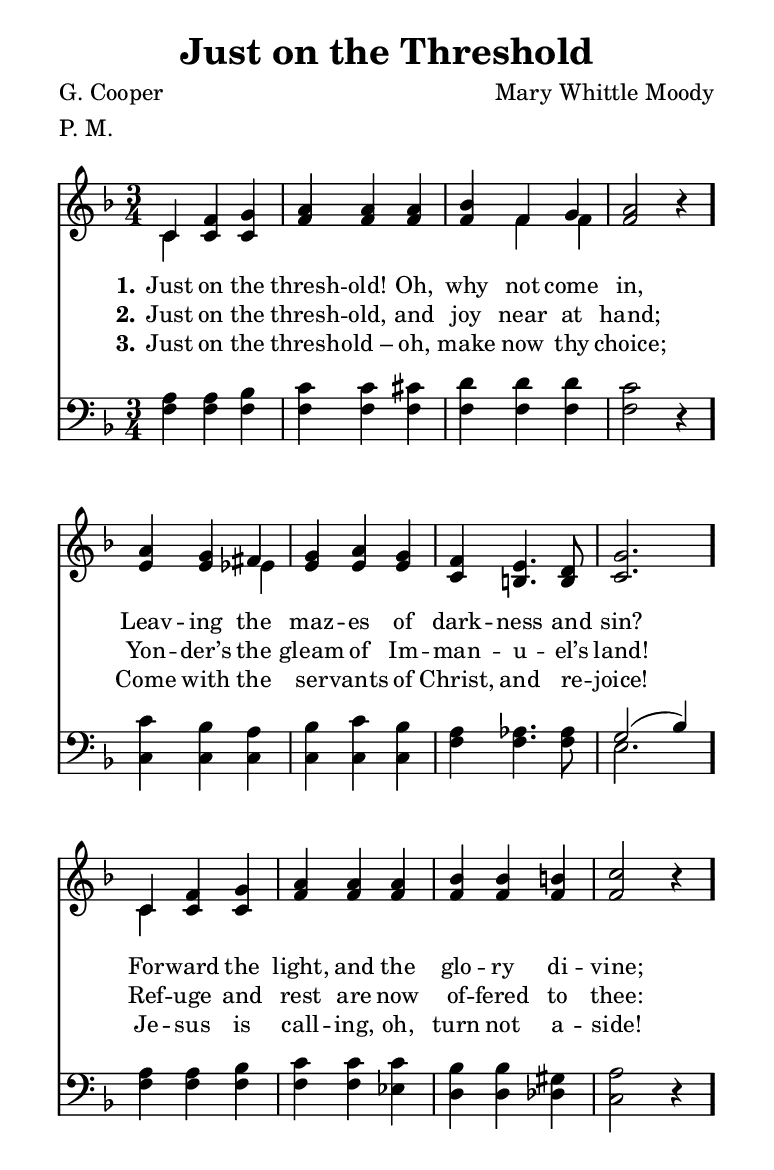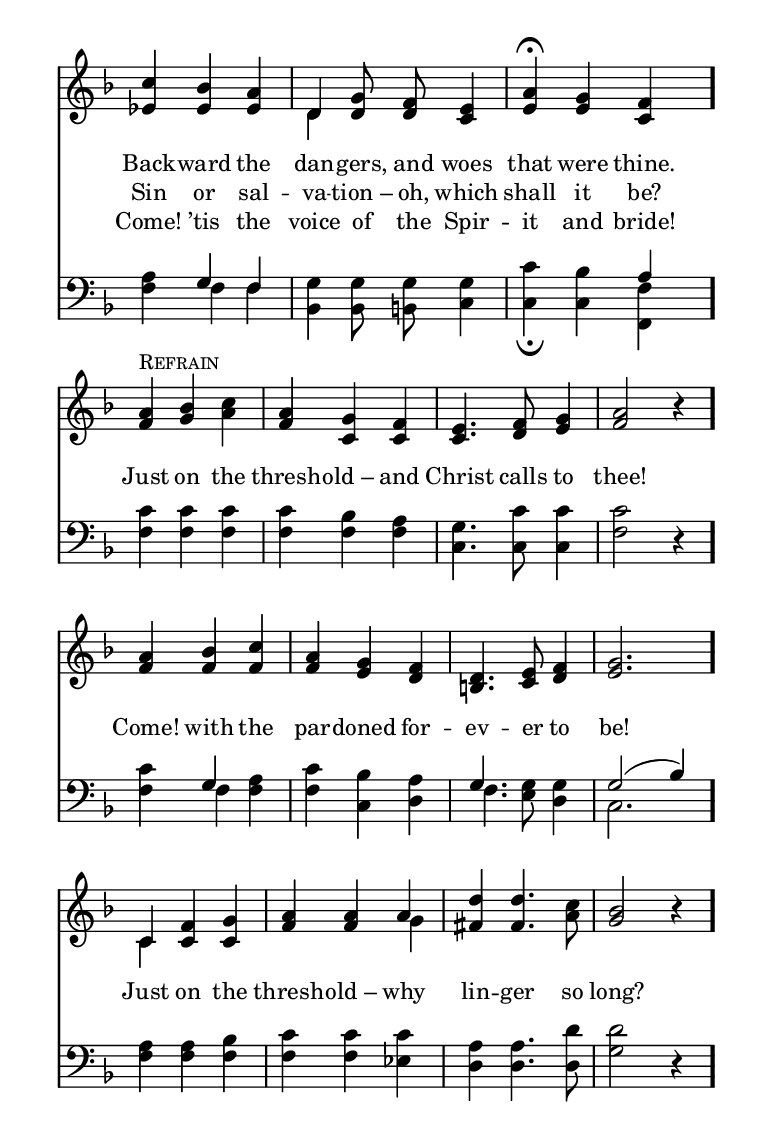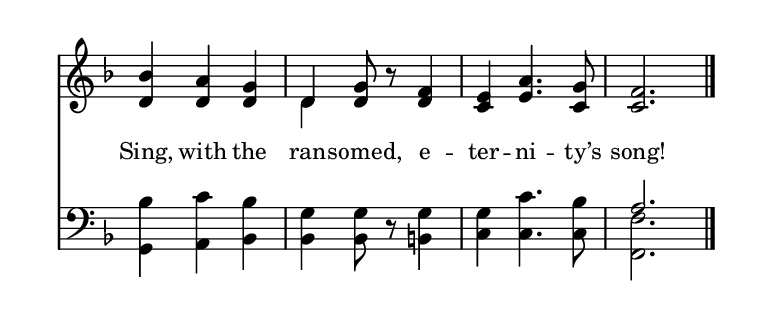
\include "common/global.ily"
\paper {
  \include "common/paper.ily"
  ragged-last-bottom = ##t
  systems-per-page = #(cond (is-eogsized 4) (#t #f))
  system-count = #(cond (is-eogsized 6) (#t #f))
}

\header{
  %gospel
  hymnnumber = "98"
  title = "Just on the Threshold"
  tunename = "Moment by Moment"
  meter = "P. M."
  poet = "G. Cooper"
  composer = "Mary Whittle Moody"
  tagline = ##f
}

% for fermata in MIDI
ta = { \tempo 4=120 }
tb = { \tempo 4=60 }

patternAA = { c4 c4 c4 | c4 c4 c4 | c4 c4 c4 | c2 c4 }
patternBA = { c4 c4 c4 | c4 c4 c4 | c4 c4. c8 | c2. }
patternBB = { c4 c4 c4 | c4 c4 c4 | c4 c4. c8 | c2( c4) }
patternCA = { c4 c4 c4 | c4 c8 c8 c4 | c4 \tb c4 \ta c4 | c2. }
patternDA = { c4 c4 c4 | c4 c4 c4 | c4. c8 c4 | c2 c4 }
patternEA = { c4 c4 c4 | c4 c4 c4 | c4. c8 c4 | c2. }
patternEB = { c4 c4 c4 | c4 c4 c4 | c4. c8 c4 | c2( c4) }
patternFA = { c4 c4 c4 | c4 c4 c4 | c4 c4. c8 | c2 c4 }
patternGA = { c4 c4 c4 | c4 c8 r8 c4 | c4 c4. c8 | c2. }

global = {
  \include "common/overrides.ily"
  \override Staff.TimeSignature.style = #'numbered
  \time 3/4
  \override Score.MetronomeMark.transparent = ##t % hide all fermata changes too
  \ta
  \key f \major
  \autoBeamOff
}

notesSoprano = {
\global
\relative c' {

  \changePitch \patternAA { c f g | a a a | bes f g | a r }
  \changePitch \patternBA { a g fis | g a g | f e d | g }
  \changePitch \patternAA { c, f g | a a a | bes bes b | c r }
  \changePitch \patternCA { c bes a | d, g f | e a \fermata g | f }

  << s^\markup { \small \caps "Refrain" }
  \changePitch \patternDA { a bes c | a g f | e f g | a r } >> \eogbreak
  \changePitch \patternEA { a bes c | a g f | d e f | g }
  \changePitch \patternFA { c, f g | a a a | d d c | bes r }
  \changePitch \patternGA { bes a g | d g f | e a g | f }

  \bar "|."

}
}

notesAlto = {
\global
\relative e' {

  \changePitch \patternAA { c c c | f f f | f f f | f r }
  \changePitch \patternBA { e e ees | e e e | c b! b | c }
  \changePitch \patternAA { c c c | f f f | f f f | f r }
  \changePitch \patternCA { ees ees ees | d d d | c e e | c }

  \changePitch \patternDA { f g a | f c c | c d e | f r }
  \changePitch \patternEA { f f f | f e d | b! c d | e }
  \changePitch \patternFA { c c c | f f g | fis fis a | g r }
  \changePitch \patternGA { d d d | d d d | c e c | c }

}
}

notesTenor = {
\global
\relative a {

  \changePitch \patternAA { a a bes | c c cis | d d d | c r }
  \changePitch \patternBB { c bes a | bes c bes | a aes aes | g( bes) }
  \changePitch \patternAA { a a bes | c c c | bes bes gis | a r }
  \changePitch \patternCA { a g f | g g g | g c bes | a }

  \changePitch \patternDA { c c c | c bes a | g c c | c r }
  \changePitch \patternEB { c g a | c bes a | g g g | g( bes) }
  \changePitch \patternFA { a a bes | c c c | a a d | d r }
  \changePitch \patternGA { bes c bes | g g g | g c bes | a }

}
}

notesBass = {
\global
\relative f {

  \changePitch \patternAA { f f f | f f f | f f f | f r }
  \changePitch \patternBA { c c c | c c c | f f f | e }
  \changePitch \patternAA { f f f | f f ees | d d des | c r }
  \changePitch \patternCA { f f f | bes, bes b! | c c_\fermata c | <f f,> }

  \changePitch \patternDA { f f f | f f f | c c c | f r }
  \changePitch \patternEA { f f f | f c d | f e d | c }
  \changePitch \patternFA { f f f | f f ees | d d d | g r }
  \changePitch \patternGA { g, a bes | bes bes b! | c c c | <f f,> }

}
}

% This hymn does not have \bar "." at the end of each line as typeset in the
% original

Refrain = \lyricmode {

Just on the thresh -- old_– and Christ calls to thee! \bar "."
Come! with the par -- doned for -- ev -- er to be! \bar "."
Just on the thresh -- old_– why lin -- ger so long? \bar "."
Sing, with the ran -- somed, e -- ter -- ni -- ty’s song! \bar "."

}

wordsA = \lyricmode {
\set stanza = "1."

Just on the thresh -- old! Oh, why not come in, \bar "."
Leav -- ing the maz -- es of dark -- ness and sin? \bar "."
For -- ward the light, and the glo -- ry di -- vine; \bar "."
Back -- ward the dan -- gers, and woes that were thine. \bar "."

}

wordsB = \lyricmode {
\set stanza = "2."

Just on the thresh -- old, and joy near at hand;
Yon -- der’s the gleam of Im -- man -- u -- el’s land!
Ref -- uge and rest are now of -- fered to thee:
Sin or sal -- va -- tion_– oh, which shall it be?

\Refrain

}

wordsC = \lyricmode {
\set stanza = "3."

Just on the thresh -- old_– oh, make now thy choice;
Come with the ser -- vants of Christ, and re -- joice!
Je -- sus is call -- ing, oh, turn not a -- side!
Come! ’tis the voice of the Spir -- it and bride!

}

\score {
  \context ChoirStaff <<
    \context Staff = upper <<
      \set Staff.autoBeaming = ##f
      \set ChoirStaff.systemStartDelimiter = #'SystemStartBar
      \set ChoirStaff.printPartCombineTexts = ##f
      \partcombine #'(2 . 11) \notesSoprano \notesAlto
      \context NullVoice = sopranos { \voiceOne << \notesSoprano >> }
      \context Lyrics = one   \lyricsto sopranos \wordsA
      \context Lyrics = two   \lyricsto sopranos \wordsB
      \context Lyrics = three \lyricsto sopranos \wordsC
    >>
    \context Staff = men <<
      \set Staff.autoBeaming = ##f
      \clef bass
      \set ChoirStaff.printPartCombineTexts = ##f
      \partcombine #'(2 . 11) \notesTenor \notesBass
    >>
  >>
  \layout {
    \include "common/layout.ily"
  }
  #(cond ((ly:get-option 'eog-midi-permitted) #{ \midi{
    \include "common/midi.ily"
  } #}))
}

%\markup { \fill-line { \column {
%  \line{ \bold 5 \column { \wordsE } } \combine \null \vspace #0.4
%  \line{ \bold 6 \column { \wordsF } } \combine \null \vspace #0.4
%  \line{ \bold 7 \column { \wordsG } } \combine \null \vspace #0.4
%  \line{ \bold 8 \column { \wordsH } } \combine \null \vspace #0.4
%} } }

\version "2.19.49"  % necessary for upgrading to future LilyPond versions.

% vi:set et ts=2 sw=2 ai nocindent syntax=lilypond:
